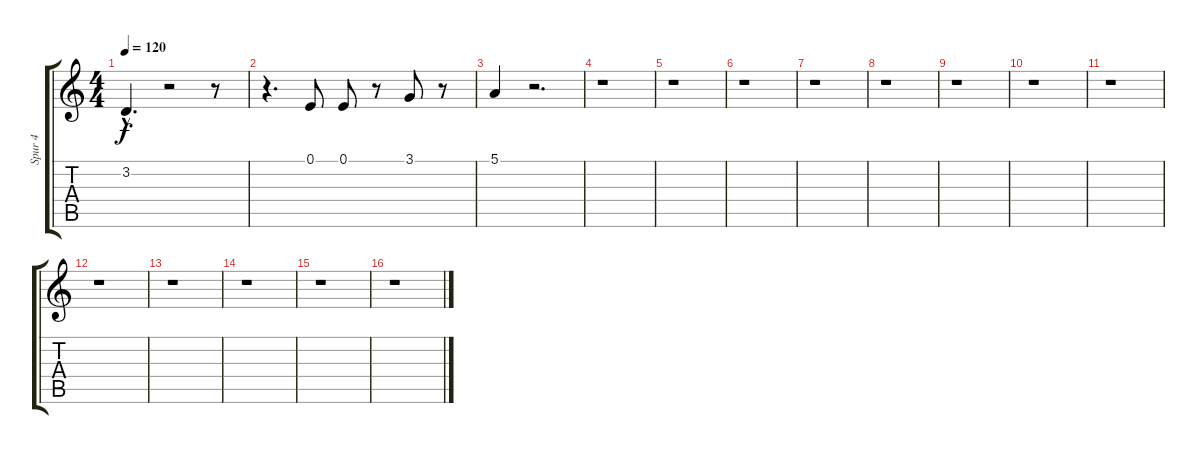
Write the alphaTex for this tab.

\track ("Spur 4" "Spur 4") {instrument synthvoice}
\staff {score tabs}
\tuning (E4 B3 G3 D3 A2 E2) {hide}
\ts (4 4)
\tempo 120
\clef g2
\ks c
3.2{hac}.4{d dy f} r.2 r.8 |
r.4{d} 0.1.8 0.1.8 r.8 3.1.8 r.8 |
5.1.4 r.2{d} |
r.1 |
r.1 |
r.1 |
r.1 |
r.1 |
r.1 |
r.1 |
r.1 |
r.1 |
r.1 |
r.1 |
r.1 |
r.1
